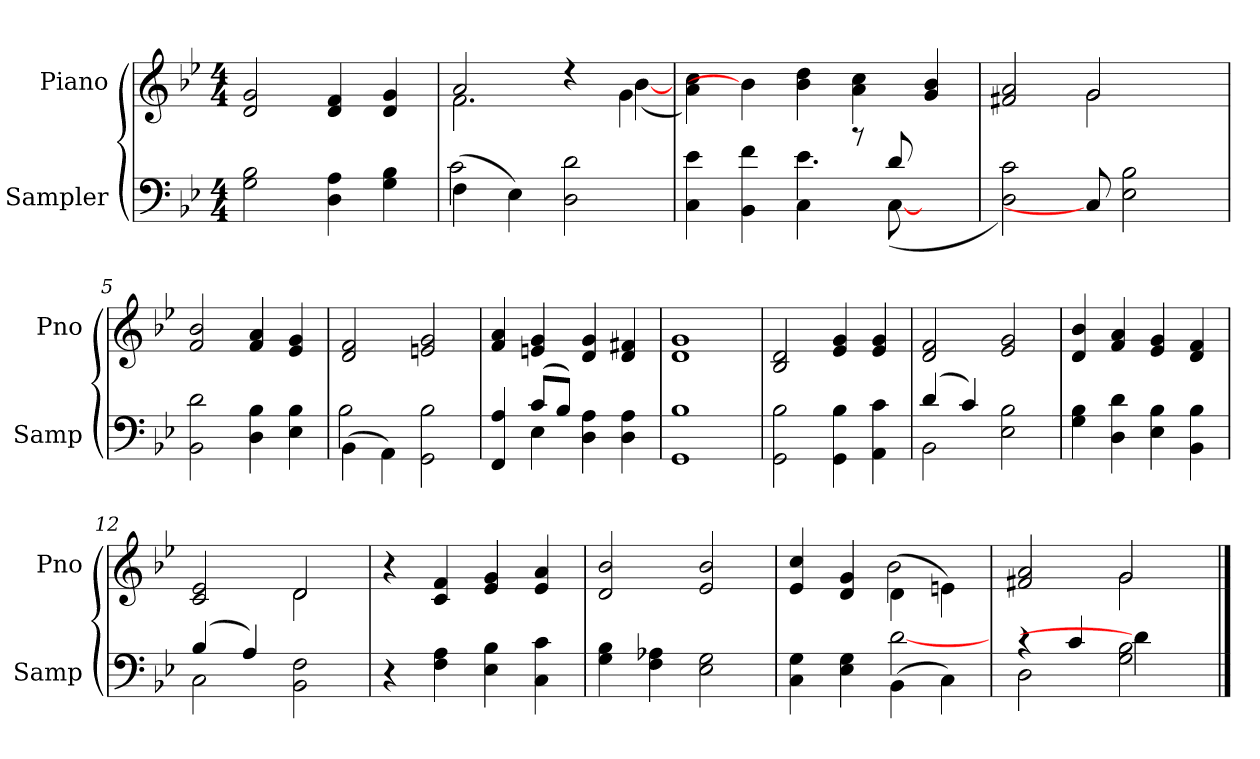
**kern	**kern
*part2	*part1
*staff2	*staff1
*I"Sampler	*I"Piano
*I'Samp	*I'Pno
*clefF4	*clefG2
*k[b-e-]	*k[b-e-]
*B-:	*B-:
*M4/4	*M4/4
=1	=1
2G 2B-	2d 2g
4D 4A	4d 4f
4G 4B-	4d 4g
=2	=2
*^	*^
(4F\	2c	2a/	2.f
4E-\)	.	.	.
2D 2d	2ryy	4r	.
.	.	4g\	([4b-
*	*	*v	*v
=3	=3	=3
4C 4e-	2ryy	4a 4cc)
4BB-\ 4f\	.	4b-]
4C\	4.e-	4b- 4dd
8r	.	4a 4cc
8d/	([8C	.
4ryy	4ryy	4g 4b-
*v	*v	*
=4	=4
*	*^
2D 2c)	2f#X 2a	2ryy
8C]	2g/	2g
2E- 2B-	.	.
.	8ryy	8ryy
*	*v	*v
=5	=5
2BB- 2d	2f 2b-
4D 4B-	4f 4a
4E- 4B-	4e- 4g
=6	=6
*^	*
(4BB-\	2B-	2d 2f
4AA\)	.	.
2GG 2B-	2ryy	2en 2g
=7	=7	=7
4FF 4A	4ryy	4f 4a
(8c/L	4E-	4en 4g
8B-/J)	.	.
4D 4A	2ryy	4d 4g
4D 4A	.	4d 4f#X
*v	*v	*
=8	=8
1GG 1B-	1d 1g
=9	=9
2GG 2B-	2B- 2d
4GG 4B-	4e- 4g
4AA 4c	4e- 4g
=10	=10
*^	*
(4d/	2BB-	2d 2f
4c/)	.	.
2E- 2B-	2ryy	2e- 2g
*v	*v	*
=11	=11
4G 4B-	4d 4b-
4D 4d	4f 4a
4E- 4B-	4e- 4g
4BB- 4B-	4d 4f
=12	=12
*^	*^
(4B-/	2C	2c 2e-	2ryy
4A/)	.	.	.
2BB- 2F	2ryy	2d/	2d
*v	*v	*	*
*	*v	*v
=13	=13
4r	4r
4F 4A	4c 4f
4E- 4B-	4e- 4g
4C 4c	4e- 4a
=14	=14
4G 4B-	2d 2b-
4F 4A-X	.
2E- 2G	2e- 2b-
=15	=15
*^	*^
4C 4G	2ryy	4e- 4cc	2ryy
4E- 4G	.	4d 4g	.
(4BB-\	[2d	(4d\	2b-
4C\)	.	4en\)	.
=16	=16	=16	=16
4r	2D	2f#X 2a	2ryy
4c/	.	.	.
2G\ 2B-\	4d]	2g/	2g
.	4ryy	.	.
*v	*v	*	*
*	*v	*v
==	==
*-	*-
